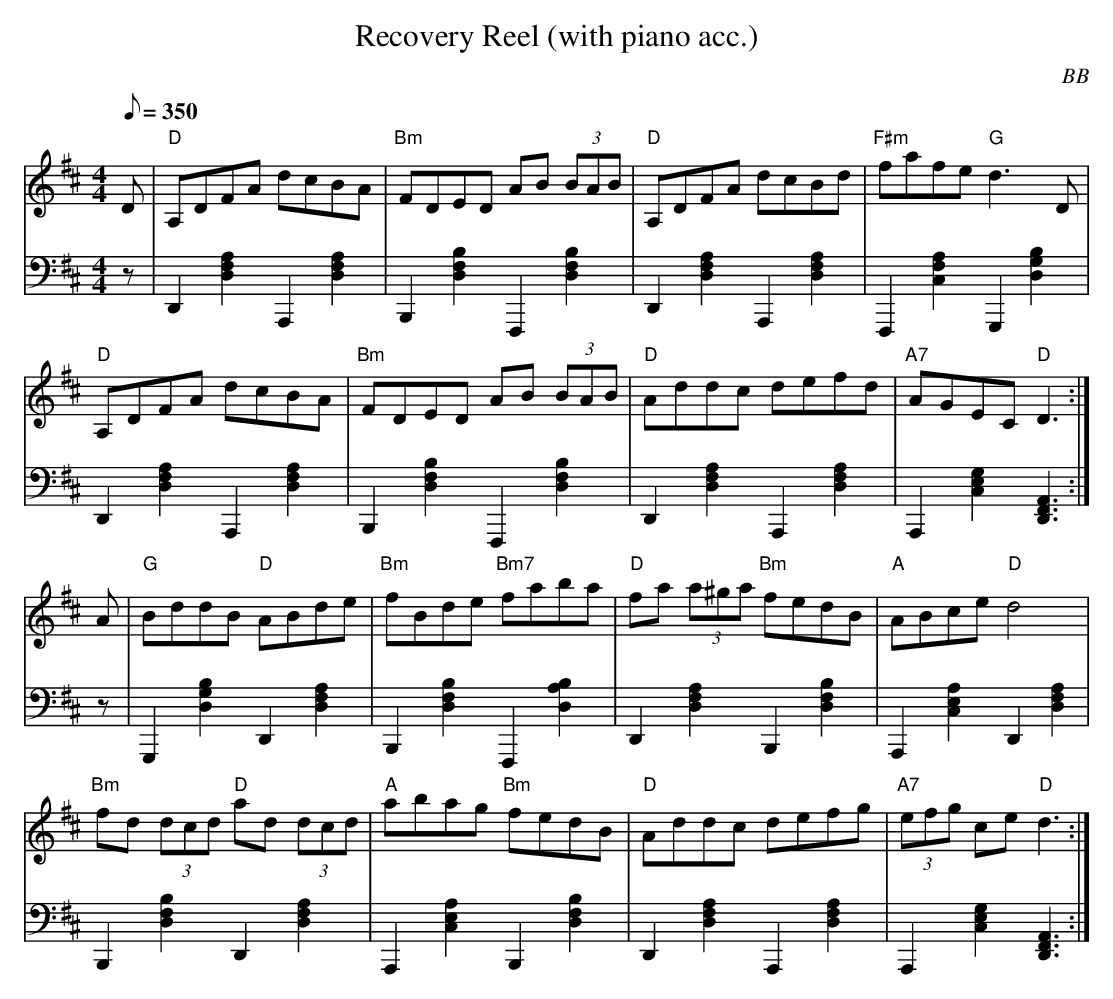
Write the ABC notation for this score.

X:1
T: Recovery Reel (with piano acc.)
C: BB
Q: 1/8=350
M: 4/4
L: 1/8
V: 1 program 1 21 %acc
V: 2 volume=70 clef=bass m=D program 1 00
K: D
[V:1] D|"D"A,DFA dcBA|"Bm"FDED AB (3BAB|"D"A,DFA dcBd|"F#m"fafe "G"d3 D|
[V:2] z|D,2[A2D2F2]A,,2[A2D2F2]|B,,2[F2B2D2]F,,2[F2D2B2]|D,2[A2D2F2]A,,2[A2D2F2]|\
F,,2[A2C2F2]G,,2[G2B2D2]|
[V:1] "D"A,DFA dcBA|"Bm"FDED AB (3BAB|"D"Addc defd|"A7"AGEC "D"D3 :|
[V:2] D,2[A2D2F2]A,,2[A2D2F2]|B,,2[F2B2D2]F,,2[F2D2B2]|D,2[A2D2F2]A,,2[A2D2F2]|\
A,,2[G2C2E2][D,3F,3A,3]:|
[V:1] A|"G"BddB "D"ABde|"Bm"fBde "Bm7"faba|"D"fa (3a^ga "Bm"fedB|"A"ABce "D"d4|
[V:2] z|G,,2[G2B2D2]D,2[A2D2F2]|B,,2[F2B2D2]F,,2[B2D2A2]|D,2[A2D2F2]B,,2[F2B2D2]|\
A,,2[A2C2E2]D,2[A2D2F2]|
[V:1] "Bm"fd (3dcd "D"ad (3dcd|"A"abag "Bm"fedB|"D"Addc defg|"A7"(3efg ce "D"d3 :|
[V:2] B,,2[F2B2D2]D,2[A2D2F2]|A,,2[A2C2E2]B,,2[F2B2D2]|D,2[A2D2F2]A,,2[A2D2F2]|\
A,,2[G2C2E2][D,3F,3A,3] :|
